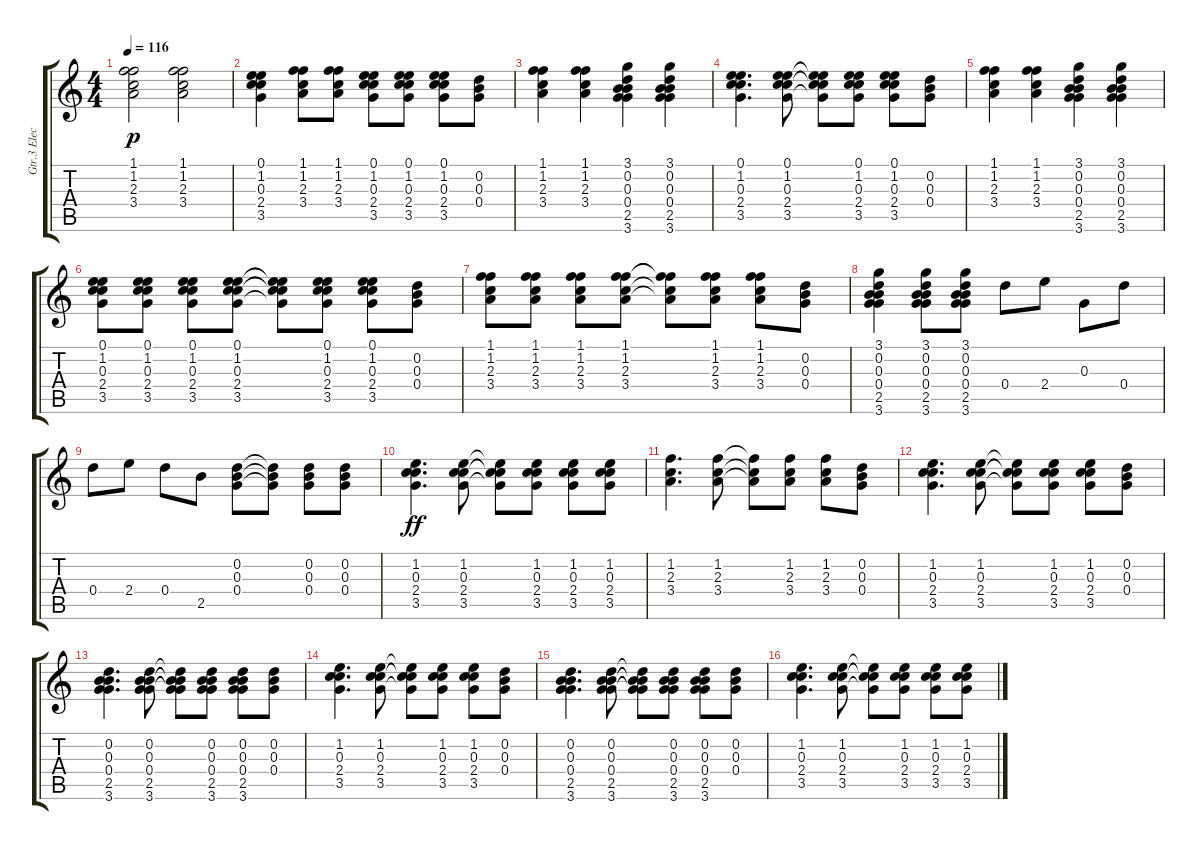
\track ("Gtr.3 Electric Gtr (Clean) & Chorus" "Gtr.3 Elec") {instrument electricguitarclean}
\staff {score tabs}
\tuning (E4 B3 G3 D4 A3 E3) {hide}
\ts (4 4)
\tempo 116
\clef g2
\ks c
(1.1 1.2 2.3 3.4).2{dy p} (1.1 1.2 2.3 3.4).2 |
(0.1 1.2 0.3 2.4 3.5).4 (1.1 1.2 2.3 3.4).8 (1.1 1.2 2.3 3.4).8 (0.1 1.2 0.3 2.4 3.5).8 (0.1 1.2 0.3 2.4 3.5).8 (0.1 1.2 0.3 2.4 3.5).8 (0.2 0.3 0.4).8 |
(1.1 1.2 2.3 3.4).4 (1.1 1.2 2.3 3.4).4 (3.1 0.2 0.3 0.4 2.5 3.6).4 (3.1 0.2 0.3 0.4 2.5 3.6).4 |
(0.1 1.2 0.3 2.4 3.5).4{d} (0.1 1.2 0.3 2.4 3.5).8 (0.1{t} 1.2{t} 0.3{t} 2.4{t} 3.5{t}).8 (0.1 1.2 0.3 2.4 3.5).8 (0.1 1.2 0.3 2.4 3.5).8 (0.2 0.3 0.4).8 |
(1.1 1.2 2.3 3.4).4 (1.1 1.2 2.3 3.4).4 (3.1 0.2 0.3 0.4 2.5 3.6).4 (3.1 0.2 0.3 0.4 2.5 3.6).4 |
(0.1 1.2 0.3 2.4 3.5).8 (0.1 1.2 0.3 2.4 3.5).8 (0.1 1.2 0.3 2.4 3.5).8 (0.1 1.2 0.3 2.4 3.5).8 (0.1{t} 1.2{t} 0.3{t} 2.4{t} 3.5{t}).8 (0.1 1.2 0.3 2.4 3.5).8 (0.1 1.2 0.3 2.4 3.5).8 (0.2 0.3 0.4).8 |
(1.1 1.2 2.3 3.4).8 (1.1 1.2 2.3 3.4).8 (1.1 1.2 2.3 3.4).8 (1.1 1.2 2.3 3.4).8 (1.1{t} 1.2{t} 2.3{t} 3.4{t}).8 (1.1 1.2 2.3 3.4).8 (1.1 1.2 2.3 3.4).8 (0.2 0.3 0.4).8 |
(3.1 0.2 0.3 0.4 2.5 3.6).4 (3.1 0.2 0.3 0.4 2.5 3.6).8 (3.1 0.2 0.3 0.4 2.5 3.6).8 0.4.8 2.4.8 0.3.8 0.4.8 |
0.4.8 2.4.8 0.4.8 2.5.8 (0.2 0.3 0.4).8 (0.2{t} 0.3{t} 0.4{t}).8 (0.2 0.3 0.4).8 (0.2 0.3 0.4).8 |
(1.2 0.3 2.4 3.5).4{d dy ff} (1.2 0.3 2.4 3.5).8 (1.2{t} 0.3{t} 2.4{t} 3.5{t}).8 (1.2 0.3 2.4 3.5).8 (1.2 0.3 2.4 3.5).8 (1.2 0.3 2.4 3.5).8 |
(1.2 2.3 3.4).4{d} (1.2 2.3 3.4).8 (1.2{t} 2.3{t} 3.4{t}).8 (1.2 2.3 3.4).8 (1.2 2.3 3.4).8 (0.2 0.3 0.4).8 |
(1.2 0.3 2.4 3.5).4{d} (1.2 0.3 2.4 3.5).8 (1.2{t} 0.3{t} 2.4{t} 3.5{t}).8 (1.2 0.3 2.4 3.5).8 (1.2 0.3 2.4 3.5).8 (0.2 0.3 0.4).8 |
(0.2 0.3 0.4 2.5 3.6).4{d} (0.2 0.3 0.4 2.5 3.6).8 (0.2{t} 0.3{t} 0.4{t} 2.5{t} 3.6{t}).8 (0.2 0.3 0.4 2.5 3.6).8 (0.2 0.3 0.4 2.5 3.6).8 (0.2 0.3 0.4).8 |
(1.2 0.3 2.4 3.5).4{d} (1.2 0.3 2.4 3.5).8 (1.2{t} 0.3{t} 2.4{t} 3.5{t}).8 (1.2 0.3 2.4 3.5).8 (1.2 0.3 2.4 3.5).8 (0.2 0.3 0.4).8 |
(0.2 0.3 0.4 2.5 3.6).4{d} (0.2 0.3 0.4 2.5 3.6).8 (0.2{t} 0.3{t} 0.4{t} 2.5{t} 3.6{t}).8 (0.2 0.3 0.4 2.5 3.6).8 (0.2 0.3 0.4 2.5 3.6).8 (0.2 0.3 0.4).8 |
(1.2 0.3 2.4 3.5).4{d} (1.2 0.3 2.4 3.5).8 (1.2{t} 0.3{t} 2.4{t} 3.5{t}).8 (1.2 0.3 2.4 3.5).8 (1.2 0.3 2.4 3.5).8 (1.2 0.3 2.4 3.5).8
